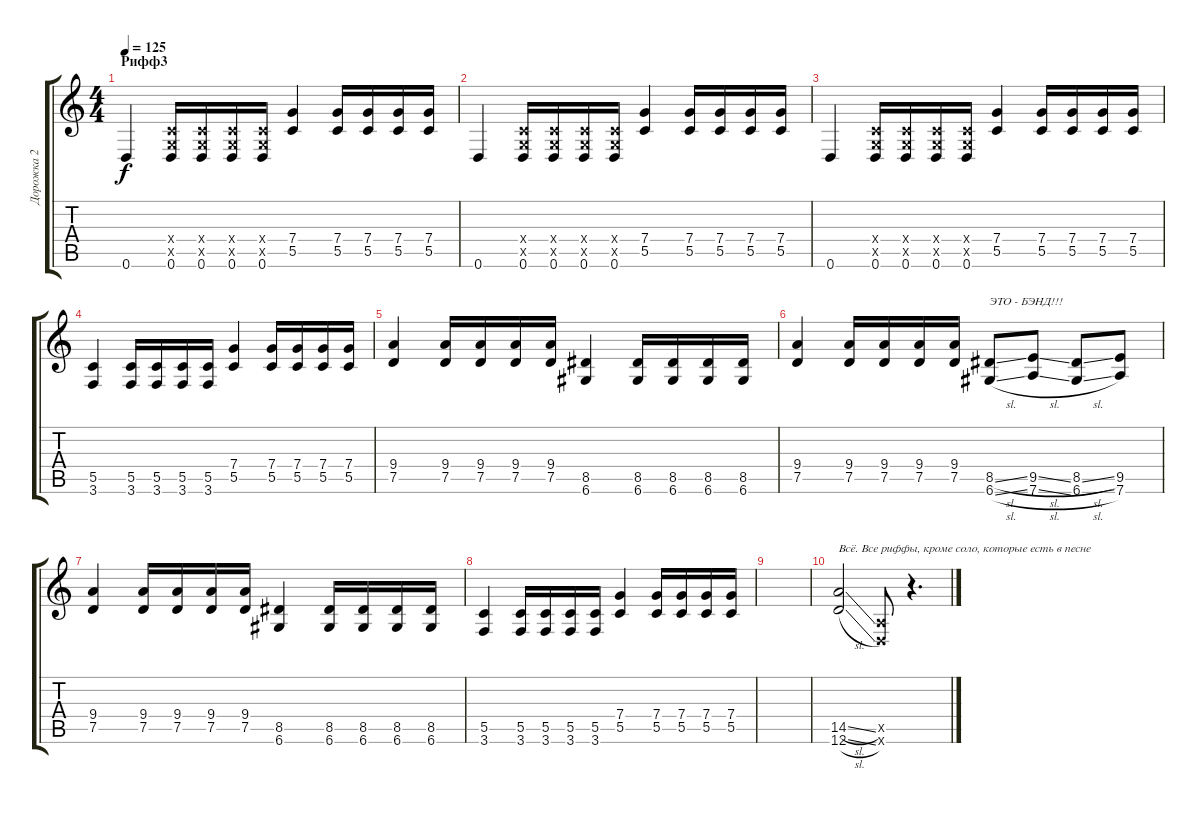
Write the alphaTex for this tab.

\track ("Дорожка 2" "Дорожка 2") {instrument overdrivenguitar}
\staff {score tabs}
\tuning (D4 A3 F3 C3 G2 D2) {hide}
\ts (4 4)
\section ("" "Рифф3")
\tempo 125
\clef g2
\ks c
0.6.4{dy f} (0.4{x} 0.5{x} 0.6).16 (0.4{x} 0.5{x} 0.6).16 (0.4{x} 0.5{x} 0.6).16 (0.4{x} 0.5{x} 0.6).16 (7.4 5.5).4 (7.4 5.5).16 (7.4 5.5).16 (7.4 5.5).16 (7.4 5.5).16 |
0.6.4 (0.4{x} 0.5{x} 0.6).16 (0.4{x} 0.5{x} 0.6).16 (0.4{x} 0.5{x} 0.6).16 (0.4{x} 0.5{x} 0.6).16 (7.4 5.5).4 (7.4 5.5).16 (7.4 5.5).16 (7.4 5.5).16 (7.4 5.5).16 |
0.6.4 (0.4{x} 0.5{x} 0.6).16 (0.4{x} 0.5{x} 0.6).16 (0.4{x} 0.5{x} 0.6).16 (0.4{x} 0.5{x} 0.6).16 (7.4 5.5).4 (7.4 5.5).16 (7.4 5.5).16 (7.4 5.5).16 (7.4 5.5).16 |
(5.5 3.6).4 (5.5 3.6).16 (5.5 3.6).16 (5.5 3.6).16 (5.5 3.6).16 (7.4 5.5).4 (7.4 5.5).16 (7.4 5.5).16 (7.4 5.5).16 (7.4 5.5).16 |
(9.4 7.5).4 (9.4 7.5).16 (9.4 7.5).16 (9.4 7.5).16 (9.4 7.5).16 (8.5 6.6).4 (8.5 6.6).16 (8.5 6.6).16 (8.5 6.6).16 (8.5 6.6).16 |
(9.4 7.5).4 (9.4 7.5).16 (9.4 7.5).16 (9.4 7.5).16 (9.4 7.5).16 (8.5{sl} 6.6{sl}).8{txt "ЭТО - БЭНД!!!"} (9.5{sl} 7.6{sl}).8 (8.5{sl} 6.6{sl}).8 (9.5 7.6).8 |
(9.4 7.5).4 (9.4 7.5).16 (9.4 7.5).16 (9.4 7.5).16 (9.4 7.5).16 (8.5 6.6).4 (8.5 6.6).16 (8.5 6.6).16 (8.5 6.6).16 (8.5 6.6).16 |
(5.5 3.6).4 (5.5 3.6).16 (5.5 3.6).16 (5.5 3.6).16 (5.5 3.6).16 (7.4 5.5).4 (7.4 5.5).16 (7.4 5.5).16 (7.4 5.5).16 (7.4 5.5).16 |
|
(14.5{sl} 12.6{sl}).2{txt "Всё. Все риффы, кроме соло, которые есть в песне"} (2.5{x} 0.6{x}).8 r.4{d}
